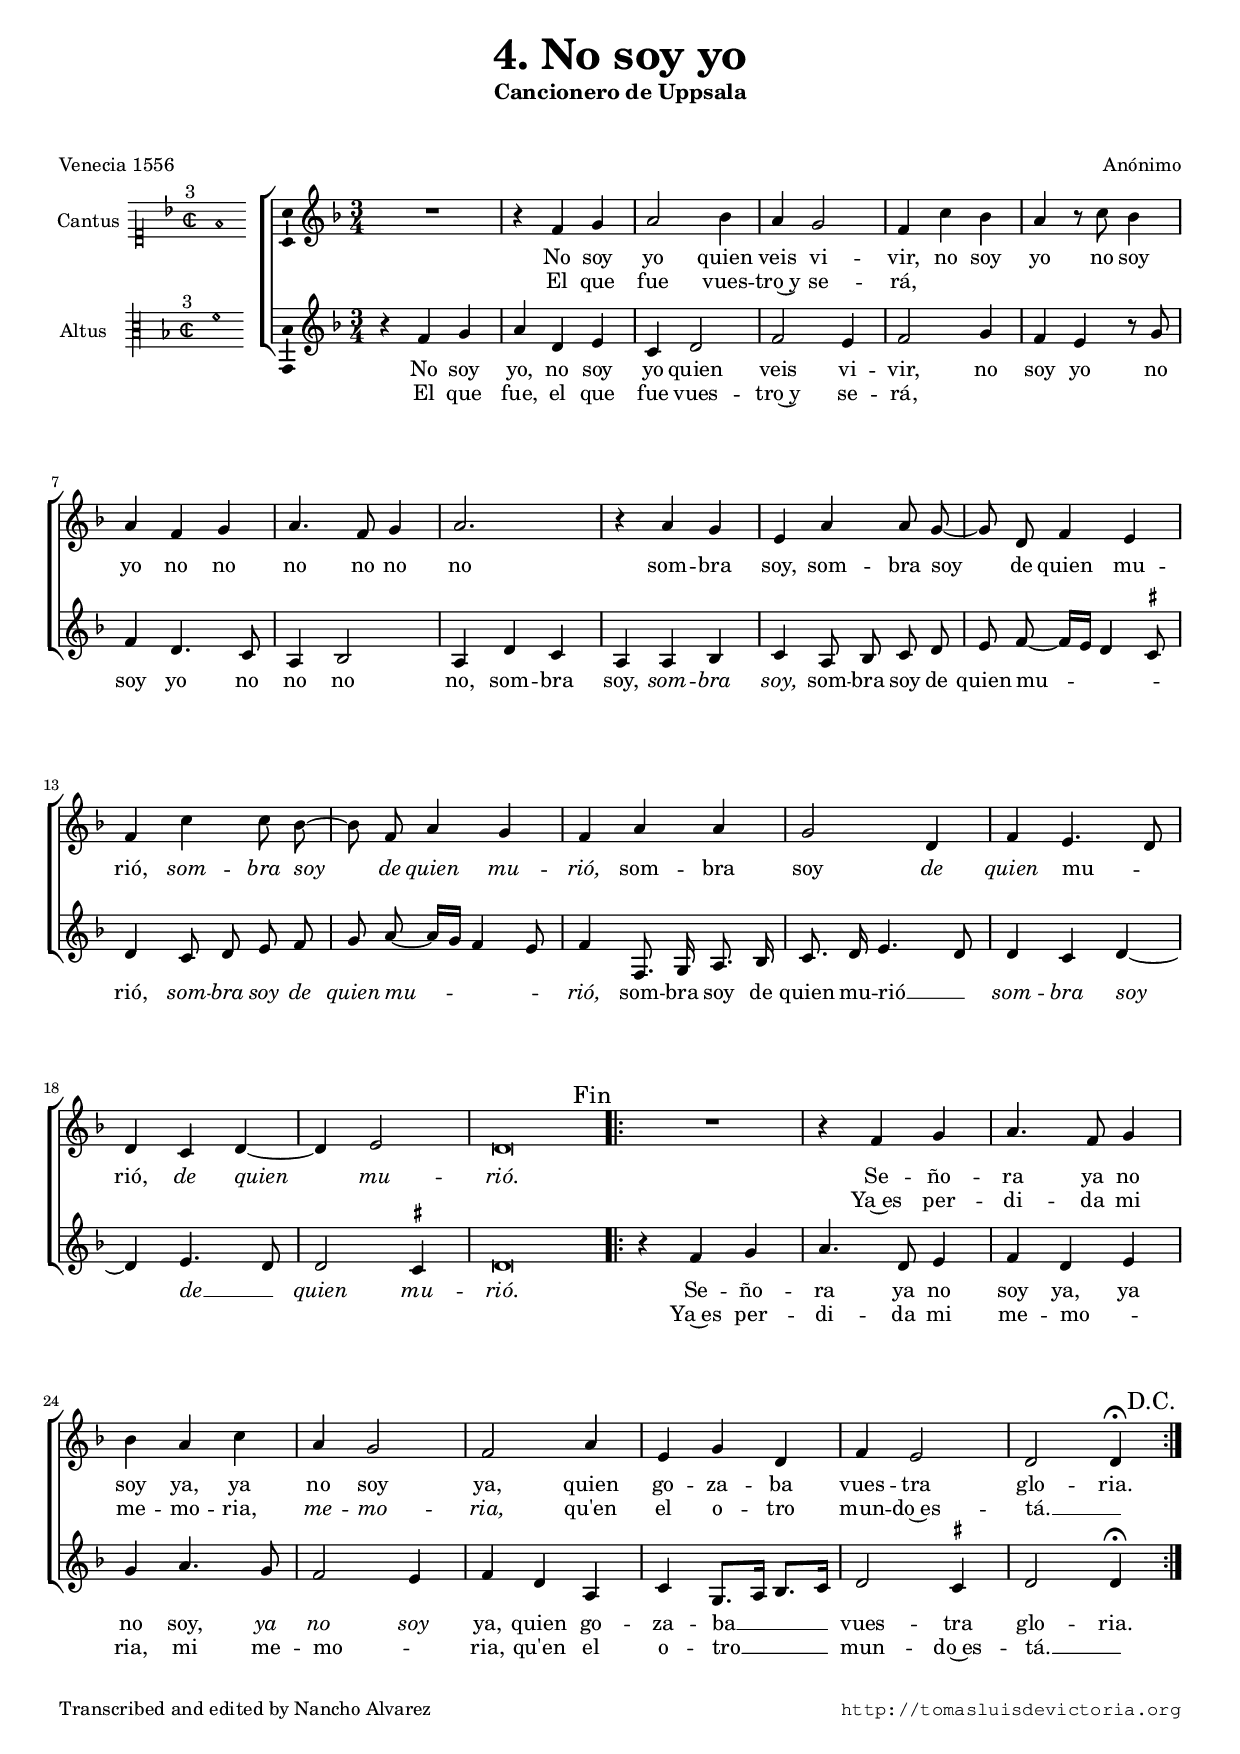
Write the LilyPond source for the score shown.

\version "2.18.0"

#(set-default-paper-size "a4")
#(set-global-staff-size 16.5)
#(ly:set-option 'point-and-click #f)
%mobile -s14.5 -i3.2

italicas=\override LyricText.font-shape = #'italic
rectas=\override LyricText.font-shape = #'upright
ss=\once \set suggestAccidentals = ##t
incipitwidth = 20
mtempo={\tempo 4 = 80}
mtempob={\tempo 4 = 40}

htitle="No soy yo"
hcomposer="Anónimo"

\header {
	title=\markup{\fontsize #3 "4. No soy yo"}
	subtitle="Cancionero de Uppsala"
	subsubtitle=\markup{\null \vspace #1.5 }
	composer="Anónimo"
        pdfauthor=\composer
	%opus="(-)"
	poet=\markup{"Venecia 1556"}
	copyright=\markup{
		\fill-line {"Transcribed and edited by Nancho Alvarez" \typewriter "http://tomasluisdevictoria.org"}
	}
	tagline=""
}

global={\key f \major \time 3/4 \skip 1*3/4*20 \bar ".|:-||"
	\skip 1*3/4*9 \bar ":|."
}


cantus=\relative c'{
	\override Score.RehearsalMark.self-alignment-X=#right
	\override Score.RehearsalMark.break-visibility= #'#(#t #t #f)
	R1*3/4
	r4 f g
	a2 bes4 % puntillo de separacion
	a4 g2
	f4 c' bes
	a4 r8 c bes4
	a4 f g
	a4. f8 g4
	a2. % el puntillo viene en el original
	r4 a g
	e a4 a8 \noBeam g ~
	g \noBeam d8 f4 e
	f c' c8 \noBeam bes ~
	bes \noBeam f8 a4 g
	f a a
	g2 d4
	f4 e4. d8
	d4 c d ~ % 2 compases ennegrecidos
	d e2
	d\breve*3/8
	\mark \markup{"Fin"}
	R1*3/4
	r4 f g
	a4. f8 g4
	bes a c
	a4 g2 % ennegrecidas
	f2 a4
	e4 g d
	f4 e2 % ennegrecidas
	d2 \mtempob d4^\fermata
	\mark \markup{"D.C."}
}

altus=\relative c'{
	r4 f g
	a d, e
	c4 d2 % ennegrecidas
	f2 e4
	f2 g4
	f e r8 g
	f4 d4. c8
	a4 bes2
	a4 d c
	a a bes
	c a8 \noBeam bes \noBeam c \noBeam d
	e \noBeam f8 ~ f16[ e16] d4 \ss cis8
	d4 c8 \noBeam d \noBeam e \noBeam f
	g \noBeam a8 ~ a16[ g16] f4 e8
	f4 f,8. \noBeam g16 a8. \noBeam bes16 
	c8. \noBeam d16 e4. d8
	
	
	d4 c d ~
	d4 e4. d8
	d2 \ss cis4
	d\breve*3/8
	r4 f4 g
	a4. d,8 e4
	f4 d e
	g a4. g8
	f2 e4
	f d a
	c g8. a16 bes8. c16
	d2 \ss cis4
	d2 d4^\fermata
}

textocantus=\lyricmode{
No soy yo quien veis vi -- vir,
no soy yo % no so yo
no soy yo no no no no no no
som -- bra soy, som -- bra soy
de quien mu -- rió,
\italicas
som -- bra soy de quien mu -- rió,
\rectas
som -- bra soy
\italicas de quien \rectas mu -- _ rió, % del que
\italicas
de quien mu -- rió.
\rectas
Se -- ño -- ra ya no soy ya,
ya no soy ya,
quien go -- za -- ba vues -- tra glo -- ria.
}
textocantusb=\lyricmode{
El que fue vues -- tro~y se -- rá,
"  " _ _ _ _ _ _ _ _ _ _ _ _ _ _ _ 
_ _ _ _ _ _ _ _ _ _ _ _ _ 
_ _ _ _ _ _ _ _ _ _ _ _
Ya~es per -- di -- da mi me -- mo -- ria,
\italicas % no
me -- mo -- ria, \rectas
qu'en el o -- tro mun -- do~es -- tá. __ _
}

textoaltus=\lyricmode{
No soy yo, no soy yo quien veis vi -- vir, % no so yo
no soy yo
no soy yo no no no no,
som -- bra soy,
\italicas som -- bra soy, \rectas
som -- bra soy de quien mu -- _ _ _ rió,
\italicas
som -- bra soy de quien mu -- _ _ _ rió,
\rectas
som -- bra soy de quien mu -- rió __ _ 
\italicas
som -- bra soy de __ _ quien mu -- rió.
\rectas
Se -- ño -- ra ya no soy ya, ya no soy, 
\italicas ya no soy \rectas % no en original
ya,
quien go -- za -- ba __ _ _ _ vues -- tra glo -- ria.
}
textoaltusb=\lyricmode{
El que fue, el que fue vues -- tro~y se -- rá,
"  " _ _ _ _ _ _ _ _ _ _ 
_ _ _ _ _ _ _ _ _ _ _ _ 
_ _ _ _ _ _ _ _ _ _ _ _ _ _ _ _ 
_ _ _ _ _ _ _ _ _ _ _ _ _ 
Ya~es per -- di -- da mi me -- mo -- _ ria,
mi me -- mo -- _ ria,
qu'en el o -- tro __ _ _ _ mun -- do~es -- tá. __ _
}


incipitcantus=\markup{
	\score{
		{ 
		\set Staff.instrumentName="Cantus "
		\override NoteHead.style = #'neomensural
		\override Staff.TimeSignature.style = #'neomensural
		\cadenzaOn 
		\clef "petrucci-c1"
		\key f \major
		\time 2/2
		\override TextScript.X-offset = #-3.5
                s4*0^\markup{"3"}
                f'1
		} 

	\layout { line-width=\incipitwidth indent = 0 }
	}
}

incipitaltus=\markup{
	\score{
		{ 
		\set Staff.instrumentName="Altus   "
		\override NoteHead.style = #'neomensural 
		\override Staff.TimeSignature.style = #'neomensural
		\cadenzaOn 
		\clef "petrucci-c3"
		\key f \major
		\time 2/2
                \override TextScript.X-offset = #-3.5
                s4*0^\markup{"3"}
                f'1
		} 
	\layout { line-width=\incipitwidth indent = 0 }
	}
}


%\layout {
%       \context {\Voice
%               \remove Ligature_bracket_engraver
%               \consists Mensural_ligature_engraver
%       }
%       line-width=\incipitwidth
%       indent = 0
%}

\score {\transpose c' c'{
\new ChoirStaff<<

	\new Staff <<\global
	\new Voice="v1" {
		\set Staff.instrumentName=\incipitcantus
		\clef "treble"
		\cantus }
	\new Lyrics \lyricsto "v1" {\textocantus }
	\new Lyrics \lyricsto "v1" {\textocantusb }
	>>

	\new Staff <<\global
	\new Voice="v2" {
		\set Staff.instrumentName=\incipitaltus
		\clef "treble"
		\altus }
	\new Lyrics \lyricsto "v2" {\textoaltus }
	\new Lyrics \lyricsto "v2" {\textoaltusb }
	>>
>>

	} % transpose

\layout{ 
	\context {\Lyrics 
		\override VerticalAxisGroup.staff-affinity = #UP
		\override VerticalAxisGroup.nonstaff-relatedstaff-spacing =
			#'((basic-distance . 0) (minimum-distance . 0) (padding . 1))
		\override LyricText.font-size = #1.2
		\override LyricHyphen.minimum-distance = #0.5
	}
	\context {\Score 
		tempoHideNote = ##t
		\override BarNumber.padding = #2 
	}
	\context {\Voice 
		%melismaBusyProperties = #'()
		%autoBeaming = ##f
	}
	\context {\Staff 
                %\RemoveEmptyStaves
                %\override VerticalAxisGroup.remove-first = ##t
		\override VerticalAxisGroup.staff-staff-spacing =
			#'((basic-distance . 11) (minimum-distance . 0) (padding . 1))
		\consists Ambitus_engraver 
		\override LigatureBracket.padding = #1
	}
}

%\midi { \mtempo }

}


\paper{
	evenHeaderMarkup=\markup  \fill-line { \fromproperty #'page:page-number-string \htitle \hcomposer }
	oddHeaderMarkup= \markup  \fill-line { \on-the-fly #not-first-page \hcomposer \on-the-fly #not-first-page \htitle \on-the-fly #not-first-page \fromproperty #'page:page-number-string }
	system-count=5
	%page-count = 8
	ragged-last-bottom = ##f
	indent=3.6\cm
	system-system-spacing =
	#'((basic-distance . 20) (minimum-distance . 0) (padding . 5))
	top-system-spacing = % header
	#'((basic-distance . 8) (minimum-distance . 0) (padding . 0))
	last-bottom-spacing = % footer
	#'((basic-distance . 16) (minimum-distance . 0) (padding . 0))
	markup-system-spacing.padding = #1.5
}
